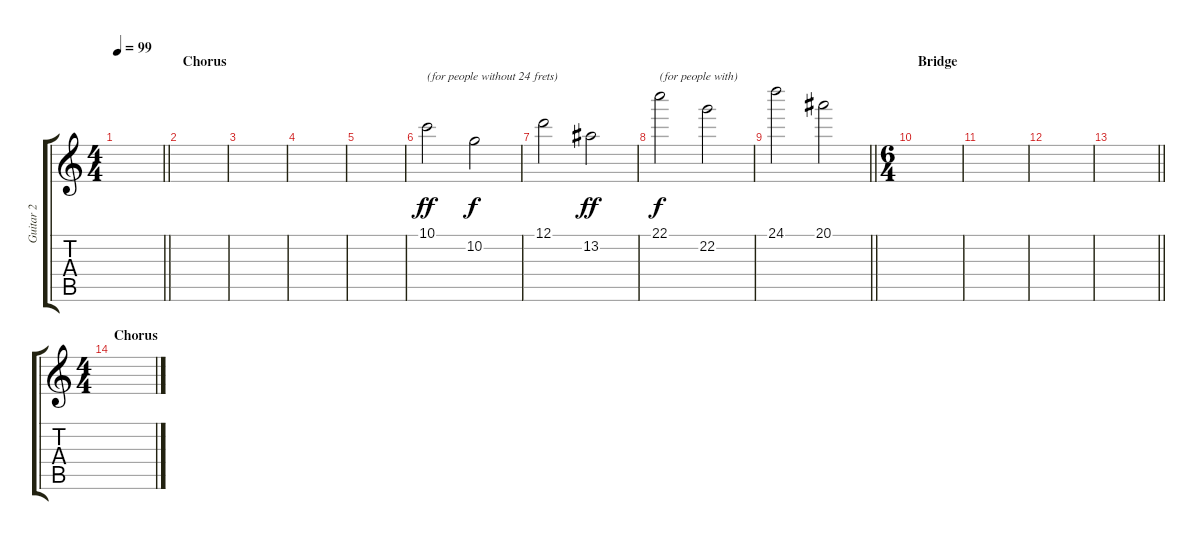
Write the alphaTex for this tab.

\track ("Guitar 2" "Guitar 2") {instrument distortionguitar}
\staff {score tabs}
\tuning (D4 A3 F3 C3 G2 C2) {hide}
\ts (4 4)
\tempo 99
\clef g2
\barLineRight lightlight
\ks c
|
\section ("" "Chorus")
|
|
|
|
10.1.2{txt "(for people without 24 frets)" dy ff} 10.2.2{dy f} |
12.1.2 13.2.2{dy ff} |
22.1.2{txt "(for people with)" dy f} 22.2.2 |
\barLineRight lightlight
24.1.2 20.1.2 |
\ts (6 4)
\section ("" "Bridge")
|
|
|
\barLineRight lightlight
|
\ts (4 4)
\section ("" "Chorus")
